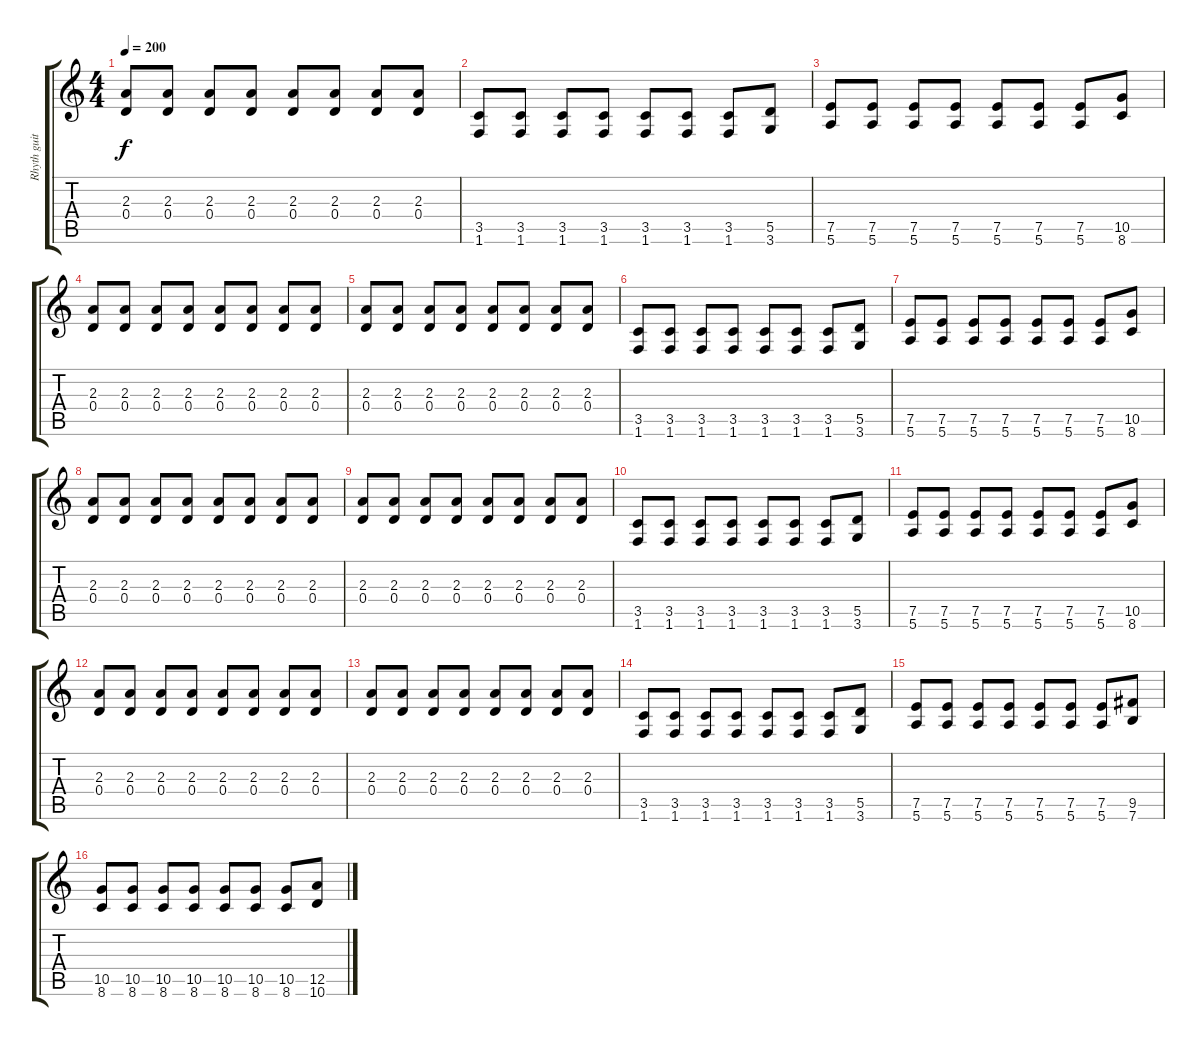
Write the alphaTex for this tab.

\track ("Rhyth guit. 2" "Rhyth guit") {instrument distortionguitar}
\staff {score tabs}
\tuning (E4 B3 G3 D3 A2 E2) {hide}
\ts (4 4)
\tempo 200
\clef g2
\ks c
(2.3 0.4).8{dy f} (2.3 0.4).8 (2.3 0.4).8 (2.3 0.4).8 (2.3 0.4).8 (2.3 0.4).8 (2.3 0.4).8 (2.3 0.4).8 |
(3.5 1.6).8 (3.5 1.6).8 (3.5 1.6).8 (3.5 1.6).8 (3.5 1.6).8 (3.5 1.6).8 (3.5 1.6).8 (5.5 3.6).8 |
(7.5 5.6).8 (7.5 5.6).8 (7.5 5.6).8 (7.5 5.6).8 (7.5 5.6).8 (7.5 5.6).8 (7.5 5.6).8 (10.5 8.6).8 |
(2.3 0.4).8 (2.3 0.4).8 (2.3 0.4).8 (2.3 0.4).8 (2.3 0.4).8 (2.3 0.4).8 (2.3 0.4).8 (2.3 0.4).8 |
(2.3 0.4).8 (2.3 0.4).8 (2.3 0.4).8 (2.3 0.4).8 (2.3 0.4).8 (2.3 0.4).8 (2.3 0.4).8 (2.3 0.4).8 |
(3.5 1.6).8 (3.5 1.6).8 (3.5 1.6).8 (3.5 1.6).8 (3.5 1.6).8 (3.5 1.6).8 (3.5 1.6).8 (5.5 3.6).8 |
(7.5 5.6).8 (7.5 5.6).8 (7.5 5.6).8 (7.5 5.6).8 (7.5 5.6).8 (7.5 5.6).8 (7.5 5.6).8 (10.5 8.6).8 |
(2.3 0.4).8 (2.3 0.4).8 (2.3 0.4).8 (2.3 0.4).8 (2.3 0.4).8 (2.3 0.4).8 (2.3 0.4).8 (2.3 0.4).8 |
(2.3 0.4).8 (2.3 0.4).8 (2.3 0.4).8 (2.3 0.4).8 (2.3 0.4).8 (2.3 0.4).8 (2.3 0.4).8 (2.3 0.4).8 |
(3.5 1.6).8 (3.5 1.6).8 (3.5 1.6).8 (3.5 1.6).8 (3.5 1.6).8 (3.5 1.6).8 (3.5 1.6).8 (5.5 3.6).8 |
(7.5 5.6).8 (7.5 5.6).8 (7.5 5.6).8 (7.5 5.6).8 (7.5 5.6).8 (7.5 5.6).8 (7.5 5.6).8 (10.5 8.6).8 |
(2.3 0.4).8 (2.3 0.4).8 (2.3 0.4).8 (2.3 0.4).8 (2.3 0.4).8 (2.3 0.4).8 (2.3 0.4).8 (2.3 0.4).8 |
(2.3 0.4).8 (2.3 0.4).8 (2.3 0.4).8 (2.3 0.4).8 (2.3 0.4).8 (2.3 0.4).8 (2.3 0.4).8 (2.3 0.4).8 |
(3.5 1.6).8 (3.5 1.6).8 (3.5 1.6).8 (3.5 1.6).8 (3.5 1.6).8 (3.5 1.6).8 (3.5 1.6).8 (5.5 3.6).8 |
(7.5 5.6).8 (7.5 5.6).8 (7.5 5.6).8 (7.5 5.6).8 (7.5 5.6).8 (7.5 5.6).8 (7.5 5.6).8 (9.5 7.6).8 |
(10.5 8.6).8 (10.5 8.6).8 (10.5 8.6).8 (10.5 8.6).8 (10.5 8.6).8 (10.5 8.6).8 (10.5 8.6).8 (12.5 10.6).8
